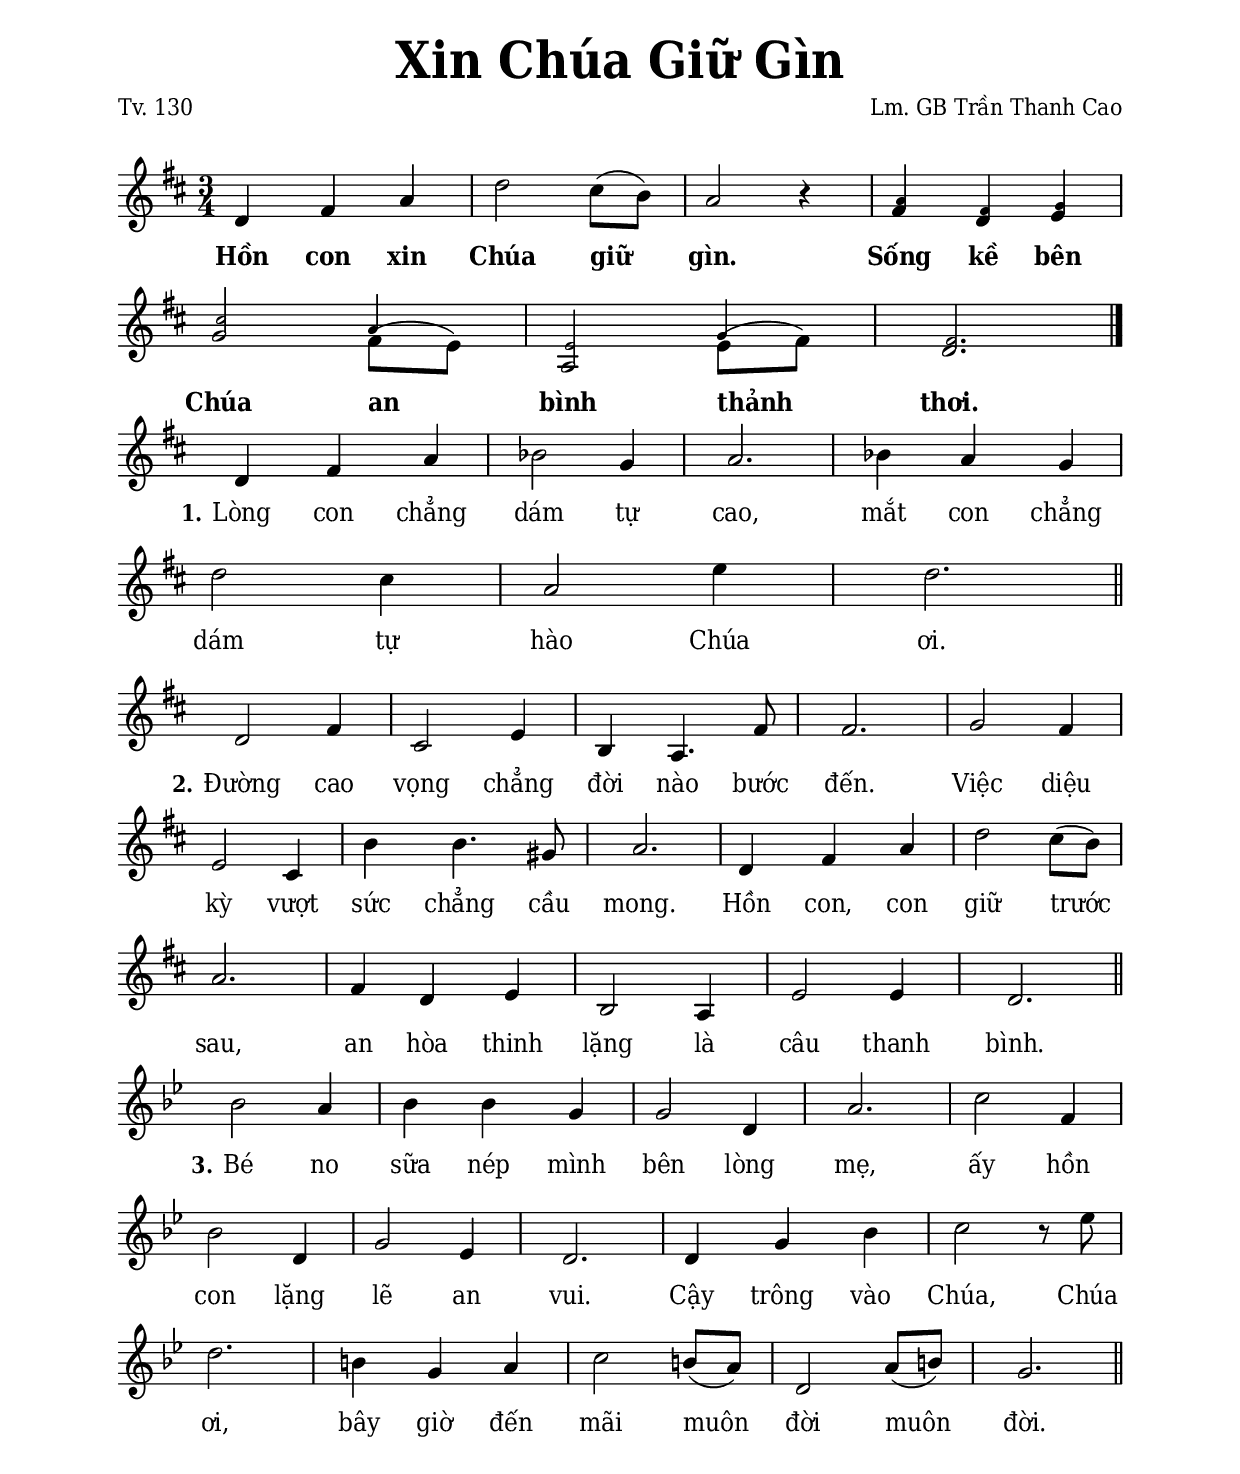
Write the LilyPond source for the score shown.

% Cài đặt chung
\version "2.22.1"
\include "english.ly"

\header {
  title = \markup { \fontsize #3 "Xin Chúa Giữ Gìn" }
  poet = "Tv. 130"
  composer = "Lm. GB Trần Thanh Cao"
  arranger = " "
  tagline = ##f
}

% Nhạc điệp khúc
nhacDiepKhucSop = \relative c' {
  d4 fs a |
  d2 cs8 ^(b) |
  a2 r4 |
  fs4 d e |
  g2 fs8 ^(e) |
  a,2 e'8 ^(fs) |
  d2. \bar "|."
}

nhacDiepKhucBas = \relative c'' {
  \skip 2.
  \skip 2.
  \skip 2 r4
  a4 fs g |
  cs2 a4 |
  e2 g4 |
  fs2.
}

% Nhạc phiên khúc
nhacPhienKhucMot = \relative c' {
  d4 fs a |
  bf2 g4 |
  a2. |
  bf4 a g |
  d'2 cs4 |
  a2 e'4 |
  d2. \bar "||"
}

nhacPhienKhucHai = \relative c' {
  d2 fs4 |
  cs2 e4 |
  b a4. fs'8 |
  fs2. |
  g2 fs4 |
  e2 cs4 |
  b' b4. gs8 |
  a2. |
  d,4 fs a |
  d2 cs8 (b) |
  a2. |
  fs4 d e |
  b2 a4 |
  e'2 e4 |
  d2. \bar "||"
}

nhacPhienKhucBa = \relative c'' {
  bf2 a4 |
  bf4 bf g |
  g2 d4 |
  a'2. |
  c2 f,4 |
  bf2 d,4 |
  g2 ef4 |
  d2. |
  d4 g bf |
  c2 r8 ef |
  d2. |
  b!4 g a |
  c2 b!8 (a) |
  d,2 a'8 (b!) |
  g2. \bar "||"
}

% Lời điệp khúc
loiDiepKhuc = \lyricmode {
  Hồn con xin Chúa giữ gìn.
  Sống kề bên Chúa an bình thảnh thơi.
}

% Lời phiên khúc
loiPhienKhucMot = \lyricmode {
  \set stanza = #"1."
  Lòng con chẳng dám tự cao,
  mắt con chẳng dám tự hào Chúa ơi.
}

loiPhienKhucHai = \lyricmode {
  \set stanza = #"2."
  Đường cao vọng chẳng đời nào bước đến.
  Việc diệu kỳ vượt sức chẳng cầu mong.
  Hồn con, con giữ trước sau,
  an hòa thinh lặng là câu thanh bình.
}

loiPhienKhucBa = \lyricmode {
  \set stanza = #"3."
  Bé no sữa nép mình bên lòng mẹ,
  ấy hồn con lặng lẽ an vui.
  Cậy trông vào Chúa, Chúa ơi,
  bây giờ đến mãi muôn đời muôn đời.
}


% Dàn trang
\paper {
  #(set-paper-size "a4")
  top-margin = 20\mm
  bottom-margin = 10\mm
  left-margin = 20\mm
  right-margin = 20\mm
  indent = #0
  #(define fonts
    (make-pango-font-tree
      "Deja Vu Serif Condensed"
      "Deja Vu Serif Condensed"
      "Deja Vu Serif Condensed"
      (/ 20 20)))
  page-count = #1
  system-system-spacing = #'((basic-distance . 12.5)
                             (minimum-distance . 12.5)
                             (padding . 1))
  score-system-spacing = #'((basic-distance . 12.5)
                             (minimum-distance . 12.5)
                             (padding . 1))
}

% Thiết lập tông và nhịp
TongNhip = { \key d \major \time 3/4 }

% Đổi kích thước nốt cho bè phụ
notBePhu =
#(define-music-function (font-size music) (number? ly:music?)
   (for-some-music
     (lambda (m)
       (if (music-is-of-type? m 'rhythmic-event)
           (begin
             (set! (ly:music-property m 'tweaks)
                   (cons `(font-size . ,font-size)
                         (ly:music-property m 'tweaks)))
             #t)
           #f))
     music)
   music)

\score {
  \new ChoirStaff <<
    \new Staff = diepKhuc \with {
        \consists "Merge_rests_engraver"
        printPartCombineTexts = ##f
      }
      <<
      \new Voice \TongNhip \partCombine 
        \notBePhu -3 { \nhacDiepKhucBas }
        \nhacDiepKhucSop
      \new NullVoice = nhacThamChieu \nhacDiepKhucSop
      \new Lyrics \with {
          \override VerticalAxisGroup.
            nonstaff-relatedstaff-spacing.padding = #1.5
          \override VerticalAxisGroup.
            nonstaff-unrelatedstaff-spacing.padding = #1.5
        }
        \lyricsto nhacThamChieu \loiDiepKhuc
      >>
  >>
  \layout {
    \override Lyrics.LyricText.font-series = #'bold
    %\override Lyrics.LyricText.font-size = #+2
    \override Lyrics.LyricSpace.minimum-distance = #3.5
    \override Score.BarNumber.break-visibility = ##(#f #f #f)
    \override Score.SpacingSpanner.uniform-stretching = ##t
  }
}

\score {
  \new ChoirStaff <<
    \new Staff = phienKhuc \with {
        %\magnifyStaff #(magstep +1)
      }
      <<
      \new Voice = beSop {
        \key d \major \time 3/4 \nhacPhienKhucMot
      }
    >>
    \new Lyrics \with {
          \override VerticalAxisGroup.
            nonstaff-relatedstaff-spacing.padding = #1.5
          \override VerticalAxisGroup.
            nonstaff-unrelatedstaff-spacing.padding = #1.5
        }
        \lyricsto beSop \loiPhienKhucMot
  >>
  \layout {
    \override Staff.TimeSignature.transparent = ##t
    %\override Lyrics.LyricText.font-size = #+2
    \override Lyrics.LyricSpace.minimum-distance = #4.0
    \override Score.BarNumber.break-visibility = ##(#f #f #f)
    \override Score.SpacingSpanner.uniform-stretching = ##t
  }
}

\score {
  \new ChoirStaff <<
    \new Staff = phienKhuc \with {
        %\magnifyStaff #(magstep +1)
      }
      <<
      \new Voice = beSop {
        \key d \major \time 3/4 \nhacPhienKhucHai
      }
    >>
    \new Lyrics \with {
          \override VerticalAxisGroup.
            nonstaff-relatedstaff-spacing.padding = #1
          \override VerticalAxisGroup.
            nonstaff-unrelatedstaff-spacing.padding = #1
        }
        \lyricsto beSop \loiPhienKhucHai
  >>
  \layout {
    \override Staff.TimeSignature.transparent = ##t
    %\override Lyrics.LyricText.font-size = #+2
    \override Lyrics.LyricSpace.minimum-distance = #3.2
    \override Score.BarNumber.break-visibility = ##(#f #f #f)
    \override Score.SpacingSpanner.uniform-stretching = ##t
  }
}

\score {
  \new ChoirStaff <<
    \new Staff = phienKhuc \with {
        %\magnifyStaff #(magstep +1)
      }
      <<
      \new Voice = beSop {
        \key bf \major \time 3/4 \nhacPhienKhucBa
      }
    >>
    \new Lyrics \with {
          \override VerticalAxisGroup.
            nonstaff-relatedstaff-spacing.padding = #1.5
          \override VerticalAxisGroup.
            nonstaff-unrelatedstaff-spacing.padding = #1
        }
        \lyricsto beSop \loiPhienKhucBa
  >>
  \layout {
    \override Staff.TimeSignature.transparent = ##t
    %\override Lyrics.LyricText.font-size = #+2
    \override Lyrics.LyricSpace.minimum-distance = #3.5
    \override Score.BarNumber.break-visibility = ##(#f #f #f)
    \override Score.SpacingSpanner.uniform-stretching = ##t
  }
}
